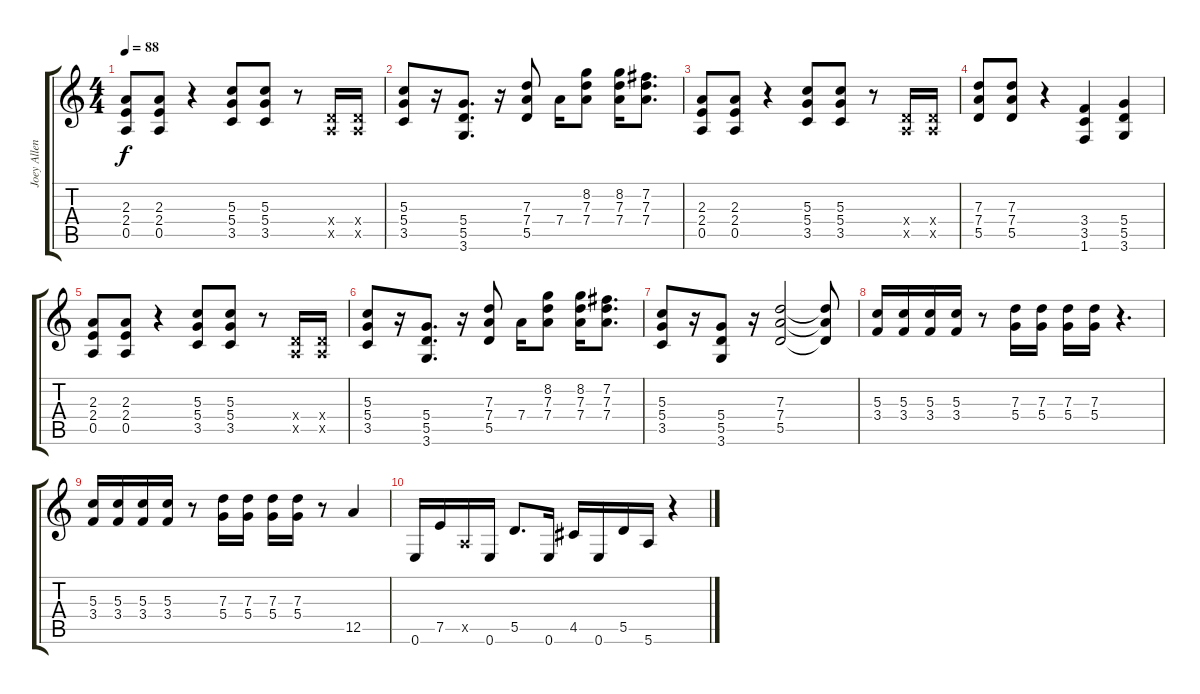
\track ("Joey Allen" "Joey Allen") {instrument distortionguitar}
\staff {score tabs}
\tuning (E4 B3 G3 D3 A2 E2) {hide}
\ts (4 4)
\tempo 88
\clef g2
\ks c
(2.3 2.4 0.5).8{dy f} (2.3 2.4 0.5).8 r.4 (5.3 5.4 3.5).8 (5.3 5.4 3.5).8 r.8 (0.4{x} 0.5{x}).16 (0.4{x} 0.5{x}).16 |
(5.3 5.4 3.5).8 r.16 (5.4 5.5 3.6).8{d} r.16 (7.3 7.4 5.5).8 7.4.16 (8.2 7.3 7.4).8 (8.2 7.3 7.4).16 (7.2 7.3 7.4).8{d} |
(2.3 2.4 0.5).8 (2.3 2.4 0.5).8 r.4 (5.3 5.4 3.5).8 (5.3 5.4 3.5).8 r.8 (0.4{x} 0.5{x}).16 (0.4{x} 0.5{x}).16 |
(7.3 7.4 5.5).8 (7.3 7.4 5.5).8 r.4 (3.4 3.5 1.6).4 (5.4 5.5 3.6).4 |
(2.3 2.4 0.5).8 (2.3 2.4 0.5).8 r.4 (5.3 5.4 3.5).8 (5.3 5.4 3.5).8 r.8 (0.4{x} 0.5{x}).16 (0.4{x} 0.5{x}).16 |
(5.3 5.4 3.5).8 r.16 (5.4 5.5 3.6).8{d} r.16 (7.3 7.4 5.5).8 7.4.16 (8.2 7.3 7.4).8 (8.2 7.3 7.4).16 (7.2 7.3 7.4).8{d} |
(5.3 5.4 3.5).8 r.16 (5.4 5.5 3.6).8 r.16 (7.3 7.4 5.5).2 (7.3{t} 7.4{t} 5.5{t}).8 |
(5.3 3.4).16 (5.3 3.4).16 (5.3 3.4).16 (5.3 3.4).16 r.8 (7.3 5.4).16 (7.3 5.4).16 (7.3 5.4).16 (7.3 5.4).16 r.4{d} |
(5.3 3.4).16 (5.3 3.4).16 (5.3 3.4).16 (5.3 3.4).16 r.8 (7.3 5.4).16 (7.3 5.4).16 (7.3 5.4).16 (7.3 5.4).16 r.8 12.5.4 |
0.6.16 7.5.16 0.5{x}.16 0.6.16 5.5.8{d} 0.6.16 4.5.16 0.6.16 5.5.16 5.6.16 r.4
